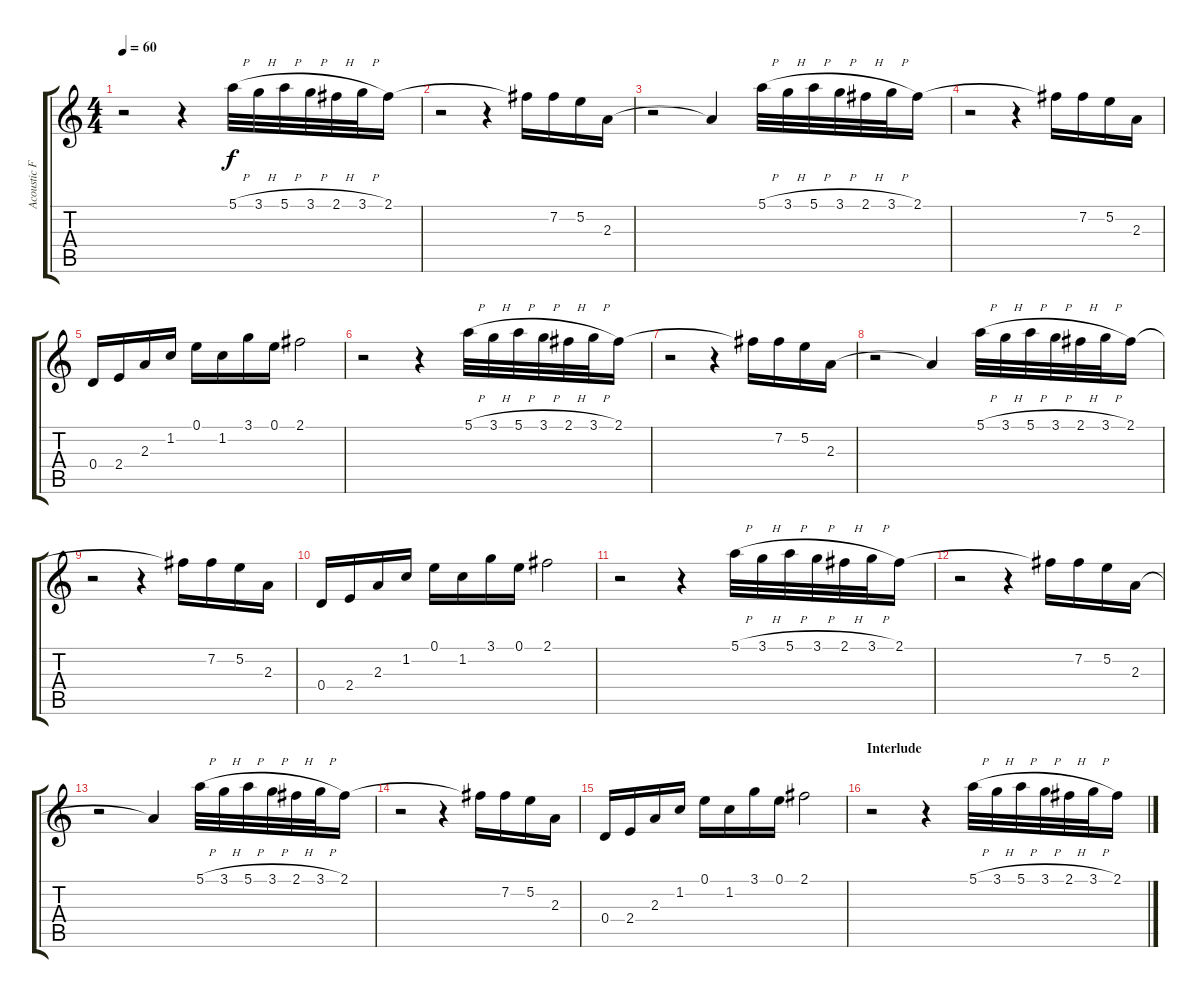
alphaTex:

\track ("Acoustic Fills" "Acoustic F") {instrument acousticguitarsteel}
\staff {score tabs}
\tuning (E4 B3 G3 D3 A2 E2) {hide}
\ts (4 4)
\tempo 60
\clef g2
\ks c
r.2{dy f instrument acousticguitarsteel} r.4 5.1{h}.32 3.1{h}.32 5.1{h}.32 3.1{h}.32 2.1{h}.32 3.1{h}.32 2.1.16 |
r.2 r.4 2.1{t}.16 7.2.16 5.2.16 2.3.16 |
r.2 2.3{t}.4 5.1{h}.32 3.1{h}.32 5.1{h}.32 3.1{h}.32 2.1{h}.32 3.1{h}.32 2.1.16 |
r.2 r.4 2.1{t}.16 7.2.16 5.2.16 2.3.16 |
0.4.16 2.4.16 2.3.16 1.2.16 0.1.16 1.2.16 3.1.16 0.1.16 2.1.2 |
r.2 r.4 5.1{h}.32 3.1{h}.32 5.1{h}.32 3.1{h}.32 2.1{h}.32 3.1{h}.32 2.1.16 |
r.2 r.4 2.1{t}.16 7.2.16 5.2.16 2.3.16 |
r.2 2.3{t}.4 5.1{h}.32 3.1{h}.32 5.1{h}.32 3.1{h}.32 2.1{h}.32 3.1{h}.32 2.1.16 |
r.2 r.4 2.1{t}.16 7.2.16 5.2.16 2.3.16 |
0.4.16 2.4.16 2.3.16 1.2.16 0.1.16 1.2.16 3.1.16 0.1.16 2.1.2 |
r.2 r.4 5.1{h}.32 3.1{h}.32 5.1{h}.32 3.1{h}.32 2.1{h}.32 3.1{h}.32 2.1.16 |
r.2 r.4 2.1{t}.16 7.2.16 5.2.16 2.3.16 |
r.2 2.3{t}.4 5.1{h}.32 3.1{h}.32 5.1{h}.32 3.1{h}.32 2.1{h}.32 3.1{h}.32 2.1.16 |
r.2 r.4 2.1{t}.16 7.2.16 5.2.16 2.3.16 |
0.4.16 2.4.16 2.3.16 1.2.16 0.1.16 1.2.16 3.1.16 0.1.16 2.1.2 |
\section ("" "Interlude")
r.2 r.4 5.1{h}.32 3.1{h}.32 5.1{h}.32 3.1{h}.32 2.1{h}.32 3.1{h}.32 2.1.16
